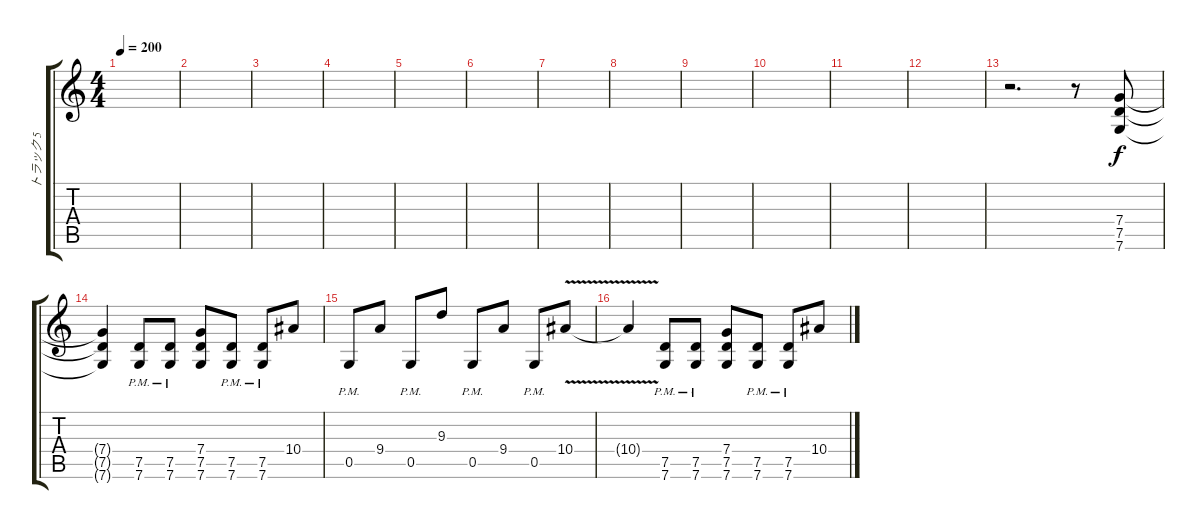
\track ("トラック 5" "トラック 5") {instrument overdrivenguitar}
\staff {score tabs}
\tuning (D4 A3 F3 C3 G2 C2) {hide}
\ts (4 4)
\tempo 200
\clef g2
\ks c
|
|
|
|
|
|
|
|
|
|
|
|
r.2{d} r.8 (7.4 7.5 7.6).8 |
(7.4{t} 7.5{t} 7.6{t}).4 (7.5{pm} 7.6{pm}).8 (7.5{pm} 7.6{pm}).8 (7.4 7.5 7.6).8 (7.5{pm} 7.6{pm}).8 (7.5{pm} 7.6{pm}).8 10.4.8 |
0.5{pm}.8 9.4.8 0.5{pm}.8 9.3.8 0.5{pm}.8 9.4.8 0.5{pm}.8 10.4{v}.8 |
10.4{t}.4 (7.5{pm} 7.6{pm}).8 (7.5{pm} 7.6{pm}).8 (7.4 7.5 7.6).8 (7.5{pm} 7.6{pm}).8 (7.5{pm} 7.6{pm}).8 10.4.8
